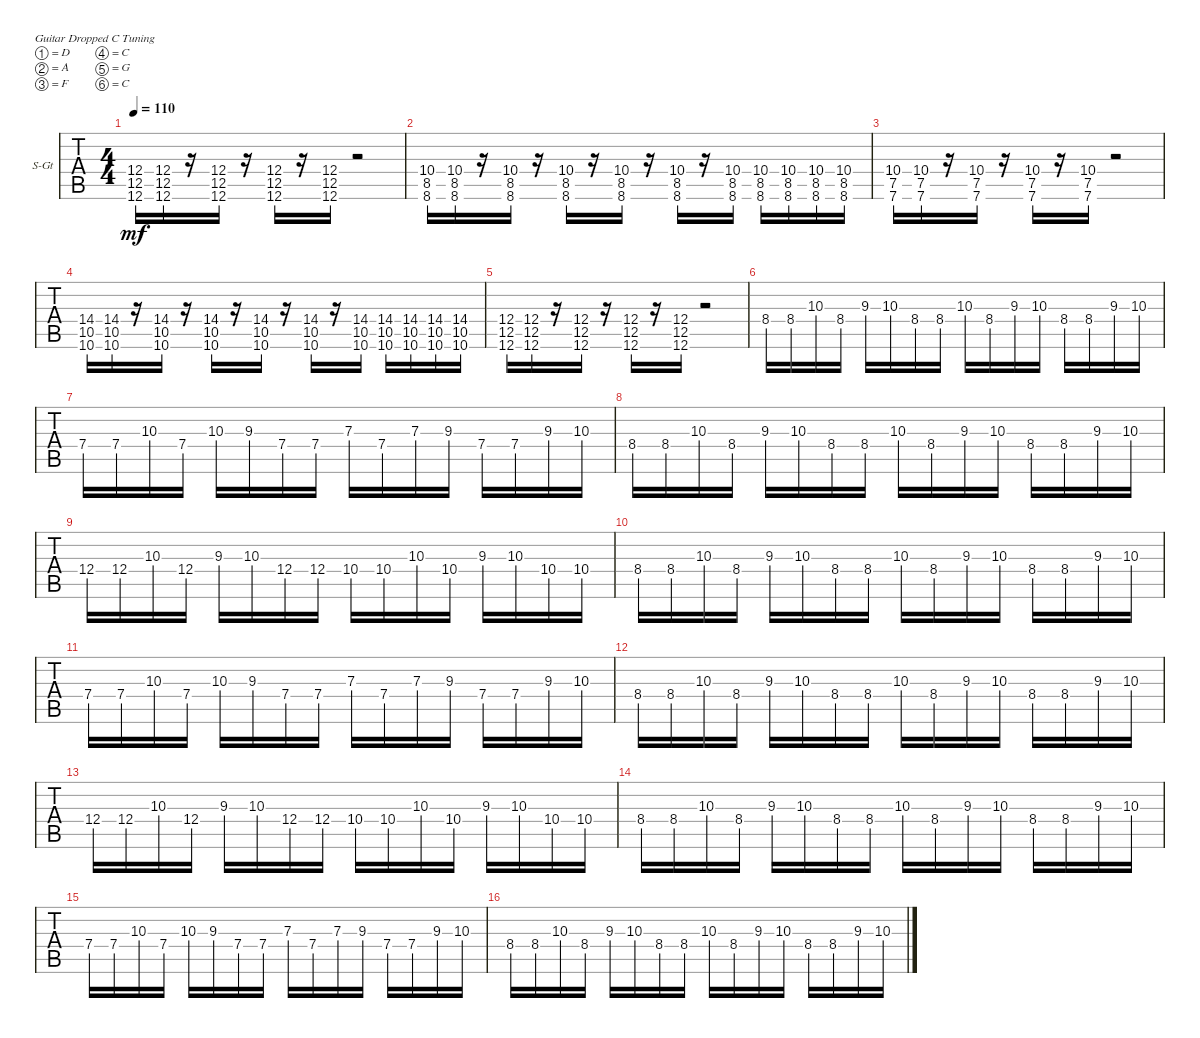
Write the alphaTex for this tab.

\defaultSystemsLayout 4
\bracketExtendMode groupsimilarinstruments
\firstSystemTrackNameOrientation horizontal
\otherSystemsTrackNameOrientation horizontal
\track ("Steel Guitar" "S-Gt") {instrument acousticguitarsteel}
\staff {tabs}
\tuning (D4 A3 F3 C3 G2 C2)
\ts (4 4)
\tempo 110
\clef g2
\ks c
(12.6 12.4 12.5).16{dy mf} (12.6 12.4 12.5).16 r.16 (12.6 12.4 12.5).16 r.16 (12.6 12.4 12.5).16 r.16 (12.6 12.4 12.5).16 r.2 |
(8.6 10.4 8.5).16 (8.6 10.4 8.5).16 r.16 (8.6 10.4 8.5).16 r.16 (8.6 10.4 8.5).16 r.16 (8.6 10.4 8.5).16 r.16 (8.6 10.4 8.5).16 r.16 (8.6 8.5 10.4).16 (8.6 8.5 10.4).16 (8.6 8.5 10.4).16 (8.6 8.5 10.4).16 (8.6 8.5 10.4).16 |
(7.6 10.4 7.5).16 (7.6 10.4 7.5).16 r.16 (7.6 10.4 7.5).16 r.16 (7.6 10.4 7.5).16 r.16 (7.6 10.4 7.5).16 r.2 |
(10.6 14.4 10.5).16 (10.6 14.4 10.5).16 r.16 (10.6 14.4 10.5).16 r.16 (10.6 14.4 10.5).16 r.16 (10.6 14.4 10.5).16 r.16 (10.6 14.4 10.5).16 r.16 (10.6 10.5 14.4).16 (10.6 10.5 14.4).16 (10.6 10.5 14.4).16 (10.6 10.5 14.4).16 (10.6 10.5 14.4).16 |
(12.6 12.4 12.5).16 (12.6 12.4 12.5).16 r.16 (12.6 12.4 12.5).16 r.16 (12.6 12.4 12.5).16 r.16 (12.6 12.4 12.5).16 r.2 |
8.4.16 8.4.16 10.3.16 8.4.16 9.3.16 10.3.16 8.4.16 8.4.16 10.3.16 8.4.16 9.3.16 10.3.16 8.4.16 8.4.16 9.3.16 10.3.16 |
7.4.16 7.4.16 10.3.16 7.4.16 10.3.16 9.3.16 7.4.16 7.4.16 7.3.16 7.4.16 7.3.16 9.3.16 7.4.16 7.4.16 9.3.16 10.3.16 |
8.4.16 8.4.16 10.3.16 8.4.16 9.3.16 10.3.16 8.4.16 8.4.16 10.3.16 8.4.16 9.3.16 10.3.16 8.4.16 8.4.16 9.3.16 10.3.16 |
12.4.16 12.4.16 10.3.16 12.4.16 9.3.16 10.3.16 12.4.16 12.4.16 10.4.16 10.4.16 10.3.16 10.4.16 9.3.16 10.3.16 10.4.16 10.4.16 |
8.4.16 8.4.16 10.3.16 8.4.16 9.3.16 10.3.16 8.4.16 8.4.16 10.3.16 8.4.16 9.3.16 10.3.16 8.4.16 8.4.16 9.3.16 10.3.16 |
7.4.16 7.4.16 10.3.16 7.4.16 10.3.16 9.3.16 7.4.16 7.4.16 7.3.16 7.4.16 7.3.16 9.3.16 7.4.16 7.4.16 9.3.16 10.3.16 |
8.4.16 8.4.16 10.3.16 8.4.16 9.3.16 10.3.16 8.4.16 8.4.16 10.3.16 8.4.16 9.3.16 10.3.16 8.4.16 8.4.16 9.3.16 10.3.16 |
12.4.16 12.4.16 10.3.16 12.4.16 9.3.16 10.3.16 12.4.16 12.4.16 10.4.16 10.4.16 10.3.16 10.4.16 9.3.16 10.3.16 10.4.16 10.4.16 |
8.4.16 8.4.16 10.3.16 8.4.16 9.3.16 10.3.16 8.4.16 8.4.16 10.3.16 8.4.16 9.3.16 10.3.16 8.4.16 8.4.16 9.3.16 10.3.16 |
7.4.16 7.4.16 10.3.16 7.4.16 10.3.16 9.3.16 7.4.16 7.4.16 7.3.16 7.4.16 7.3.16 9.3.16 7.4.16 7.4.16 9.3.16 10.3.16 |
8.4.16 8.4.16 10.3.16 8.4.16 9.3.16 10.3.16 8.4.16 8.4.16 10.3.16 8.4.16 9.3.16 10.3.16 8.4.16 8.4.16 9.3.16 10.3.16
